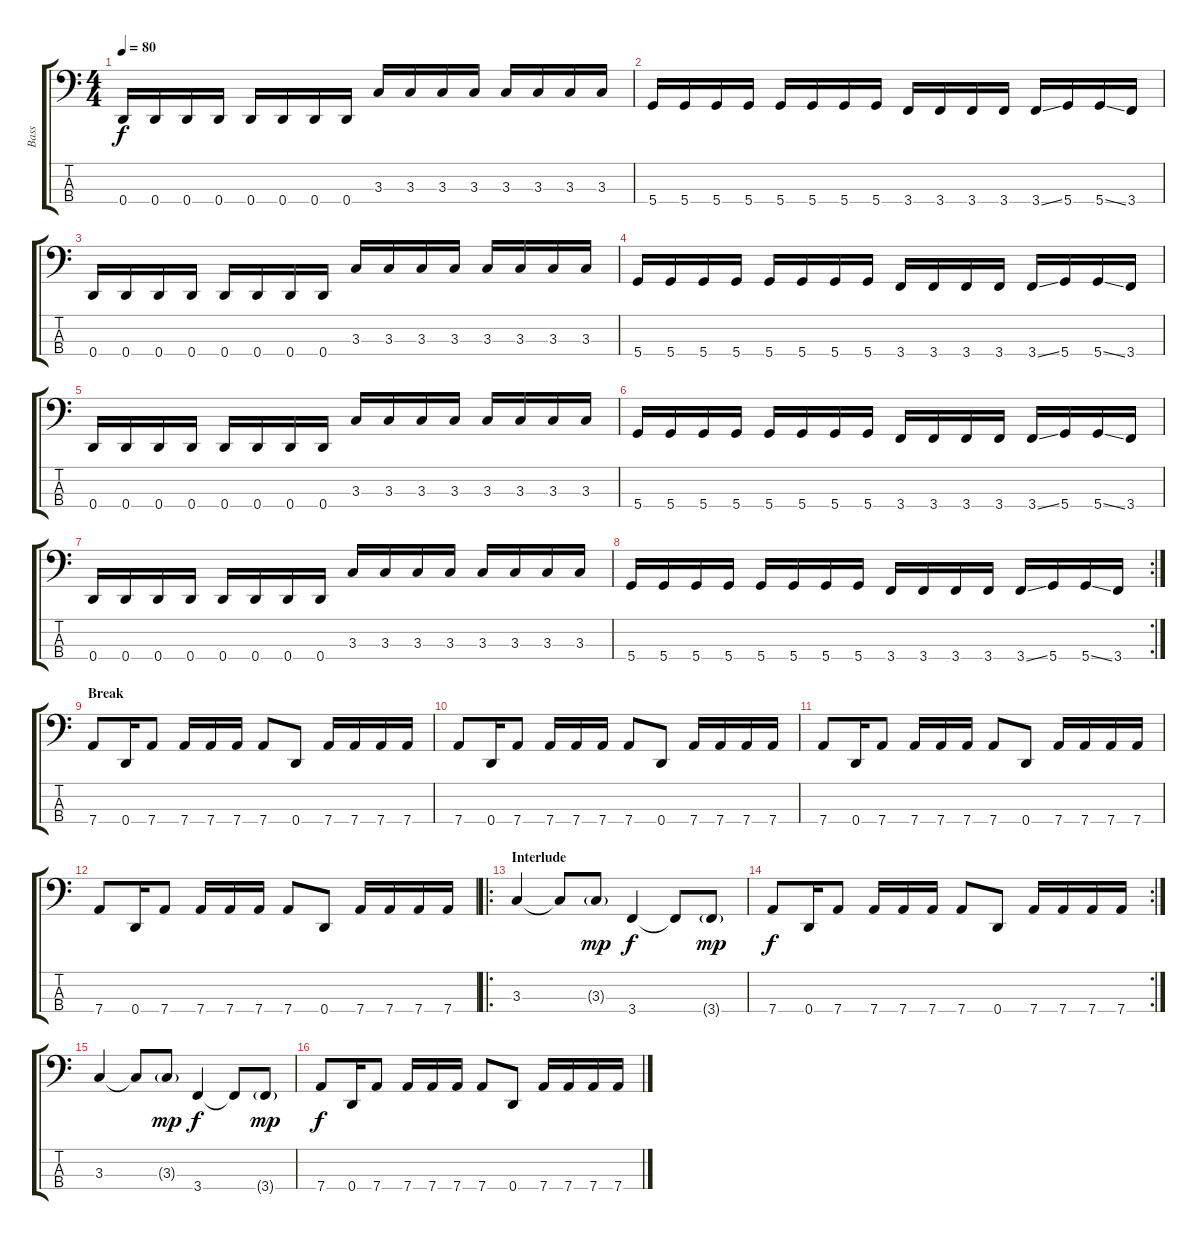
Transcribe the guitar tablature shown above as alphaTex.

\track ("Bass" "Bass") {instrument electricbasspick}
\staff {score tabs}
\tuning (G2 D2 A1 D1) {hide}
\ts (4 4)
\tempo 80
\clef f4
\ks c
0.4.16{dy f} 0.4.16 0.4.16 0.4.16 0.4.16 0.4.16 0.4.16 0.4.16 3.3.16 3.3.16 3.3.16 3.3.16 3.3.16 3.3.16 3.3.16 3.3.16 |
5.4.16 5.4.16 5.4.16 5.4.16 5.4.16 5.4.16 5.4.16 5.4.16 3.4.16 3.4.16 3.4.16 3.4.16 3.4{ss}.16 5.4.16 5.4{ss}.16 3.4.16 |
0.4.16 0.4.16 0.4.16 0.4.16 0.4.16 0.4.16 0.4.16 0.4.16 3.3.16 3.3.16 3.3.16 3.3.16 3.3.16 3.3.16 3.3.16 3.3.16 |
5.4.16 5.4.16 5.4.16 5.4.16 5.4.16 5.4.16 5.4.16 5.4.16 3.4.16 3.4.16 3.4.16 3.4.16 3.4{ss}.16 5.4.16 5.4{ss}.16 3.4.16 |
0.4.16 0.4.16 0.4.16 0.4.16 0.4.16 0.4.16 0.4.16 0.4.16 3.3.16 3.3.16 3.3.16 3.3.16 3.3.16 3.3.16 3.3.16 3.3.16 |
5.4.16 5.4.16 5.4.16 5.4.16 5.4.16 5.4.16 5.4.16 5.4.16 3.4.16 3.4.16 3.4.16 3.4.16 3.4{ss}.16 5.4.16 5.4{ss}.16 3.4.16 |
0.4.16 0.4.16 0.4.16 0.4.16 0.4.16 0.4.16 0.4.16 0.4.16 3.3.16 3.3.16 3.3.16 3.3.16 3.3.16 3.3.16 3.3.16 3.3.16 |
\rc 2
5.4.16 5.4.16 5.4.16 5.4.16 5.4.16 5.4.16 5.4.16 5.4.16 3.4.16 3.4.16 3.4.16 3.4.16 3.4{ss}.16 5.4.16 5.4{ss}.16 3.4.16 |
\section ("" "Break")
7.4.8 0.4.16 7.4.8 7.4.16 7.4.16 7.4.16 7.4.8 0.4.8 7.4.16 7.4.16 7.4.16 7.4.16 |
7.4.8 0.4.16 7.4.8 7.4.16 7.4.16 7.4.16 7.4.8 0.4.8 7.4.16 7.4.16 7.4.16 7.4.16 |
7.4.8 0.4.16 7.4.8 7.4.16 7.4.16 7.4.16 7.4.8 0.4.8 7.4.16 7.4.16 7.4.16 7.4.16 |
7.4.8 0.4.16 7.4.8 7.4.16 7.4.16 7.4.16 7.4.8 0.4.8 7.4.16 7.4.16 7.4.16 7.4.16 |
\ro
\section ("" "Interlude")
3.3.4 3.3{t}.8 3.3{g}.8{dy mp} 3.4.4{dy f} 3.4{t}.8 3.4{g}.8{dy mp} |
\rc 2
7.4.8{dy f} 0.4.16 7.4.8 7.4.16 7.4.16 7.4.16 7.4.8 0.4.8 7.4.16 7.4.16 7.4.16 7.4.16 |
3.3.4 3.3{t}.8 3.3{g}.8{dy mp} 3.4.4{dy f} 3.4{t}.8 3.4{g}.8{dy mp} |
7.4.8{dy f} 0.4.16 7.4.8 7.4.16 7.4.16 7.4.16 7.4.8 0.4.8 7.4.16 7.4.16 7.4.16 7.4.16
